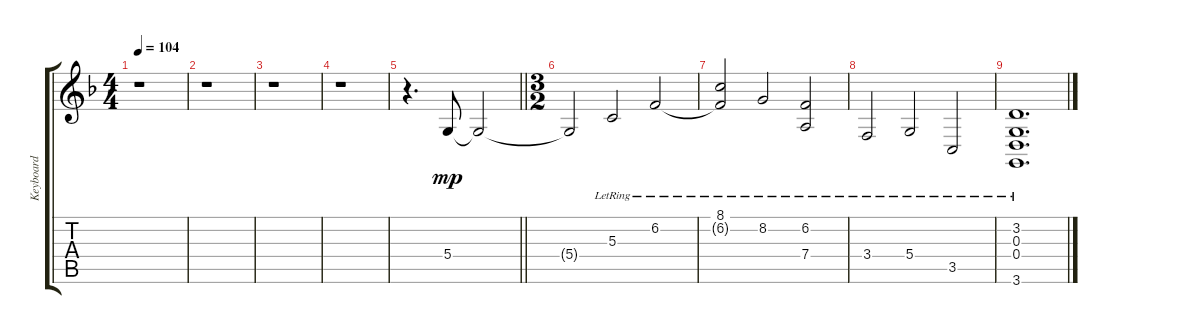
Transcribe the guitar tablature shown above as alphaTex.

\track ("Keyboard" "Keyboard") {instrument stringensemble1}
\staff {score tabs}
\tuning (E4 B3 G3 D3 A2 E2) {hide}
\ts (4 4)
\tempo 104
\clef g2
\ks f
r.1{dy mp} |
r.1 |
r.1 |
r.1 |
\barLineRight lightlight
r.4{d} 5.4.8 5.4{t}.2 |
\ts (3 2)
5.4{t}.2 5.3{lr}.2 6.2{lr}.2 |
(8.1{lr} 6.2{t}).2 8.2{lr}.2 (6.2{lr} 7.4{lr}).2 |
3.4{lr}.2 5.4{lr}.2 3.5{lr}.2 |
(3.2{lr} 0.3{lr} 0.4{lr} 3.6{lr}).1{d}
